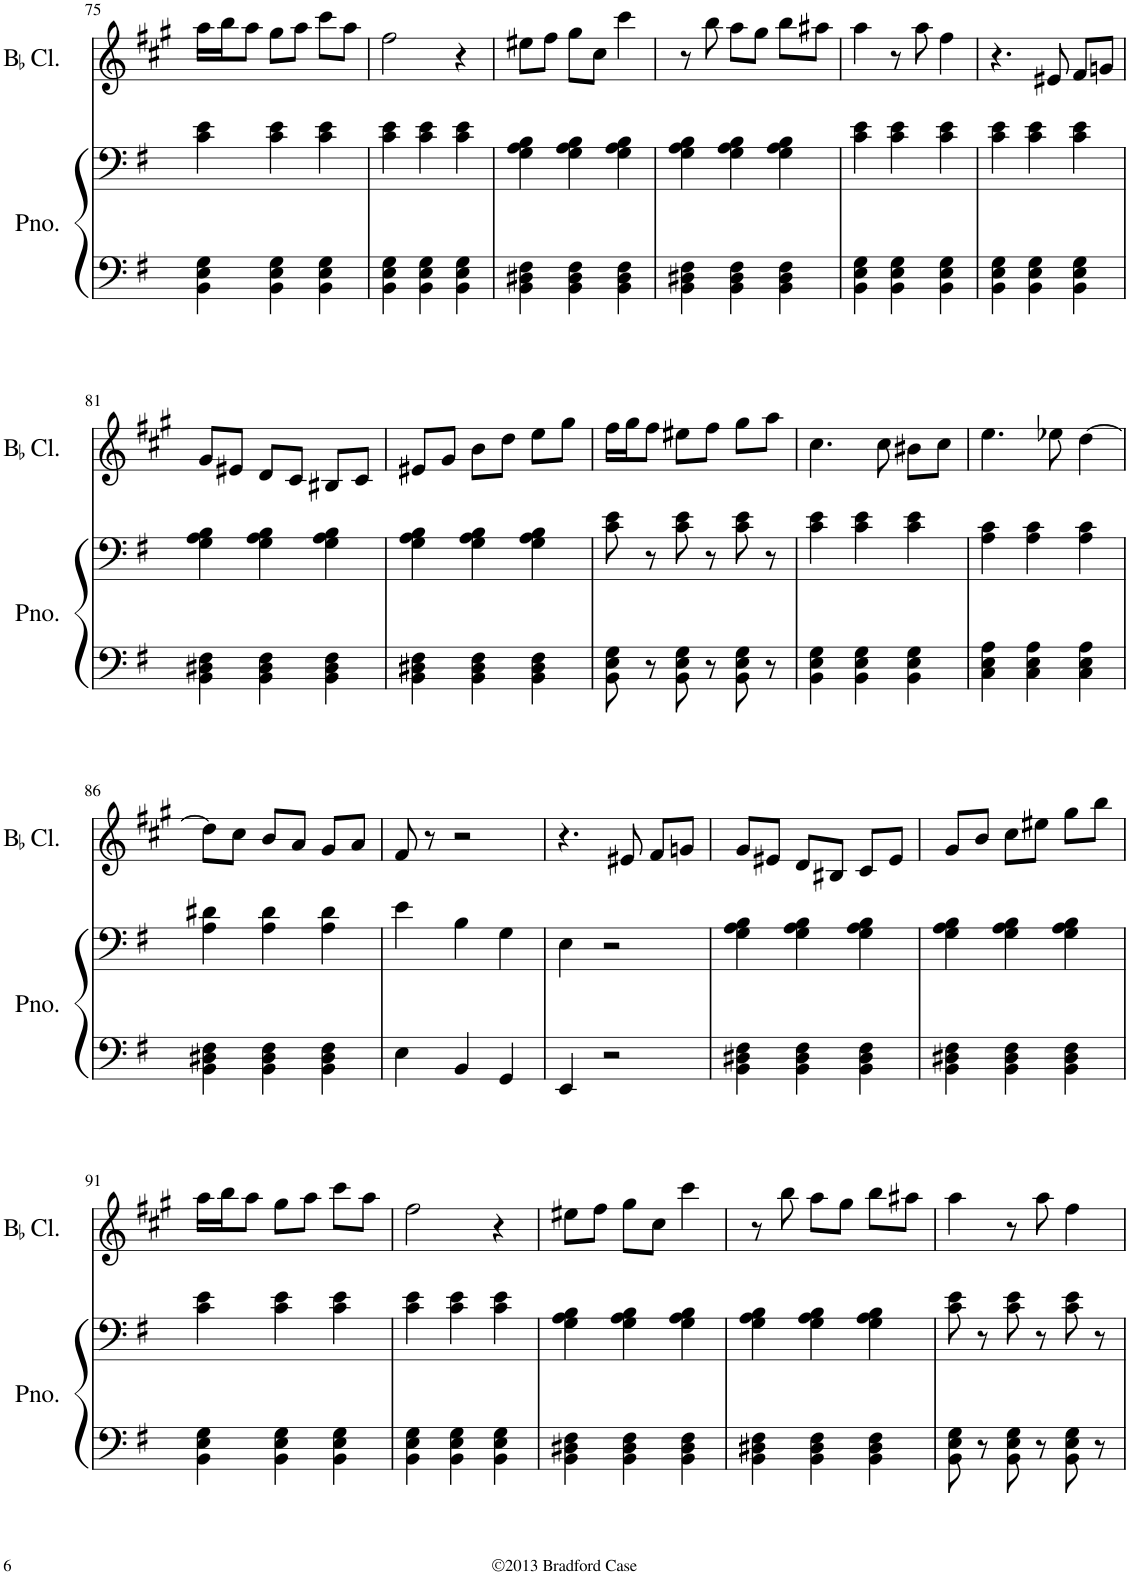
**kern	**kern	**kern
*part2	*part2	*part1
*staff3	*staff2	*staff1
*I"Piano	*	*I"BaccidentalFlat Clarinet
*I'Pno.	*	*I'BaccidentalFlat Cl.
!!LO:PB:g=z
*clefF4	*clefF4	*clefG2
*	*	*Trd1c2
*k[f#]	*k[f#]	*k[f#c#g#]
*M3/4	*M3/4	*M3/4
=75	=75	=75
4BB\ 4E\ 4G\	4c\ 4e\	16aa\LL
.	.	16bb\J
.	.	8aa\J
4BB\ 4E\ 4G\	4c\ 4e\	8gg#\L
.	.	8aa\J
4BB\ 4E\ 4G\	4c\ 4e\	8ccc#\L
.	.	8aa\J
=76	=76	=76
4BB\ 4E\ 4G\	4c\ 4e\	2ff#\
4BB\ 4E\ 4G\	4c\ 4e\	.
4BB\ 4E\ 4G\	4c\ 4e\	4r
=77	=77	=77
4BB\ 4D#X\ 4F#\	4G\ 4A\ 4B\	8ee#X\L
.	.	8ff#\J
4BB\ 4D#\ 4F#\	4G\ 4A\ 4B\	8gg#\L
.	.	8cc#\J
4BB\ 4D#\ 4F#\	4G\ 4A\ 4B\	4ccc#\
=78	=78	=78
4BB\ 4D#X\ 4F#\	4G\ 4A\ 4B\	8r
.	.	8bb\
4BB\ 4D#\ 4F#\	4G\ 4A\ 4B\	8aa\L
.	.	8gg#\J
4BB\ 4D#\ 4F#\	4G\ 4A\ 4B\	8bb\L
.	.	8aa#X\J
=79	=79	=79
4BB\ 4E\ 4G\	4c\ 4e\	4aa\
4BB\ 4E\ 4G\	4c\ 4e\	8r
.	.	8aa\
4BB\ 4E\ 4G\	4c\ 4e\	4ff#\
=80	=80	=80
4BB\ 4E\ 4G\	4c\ 4e\	4.r
4BB\ 4E\ 4G\	4c\ 4e\	.
.	.	8e#X/
4BB\ 4E\ 4G\	4c\ 4e\	8f#/L
.	.	8gn/J
!!LO:LB:g=z
=81	=81	=81
4BB\ 4D#X\ 4F#\	4G\ 4A\ 4B\	8g#/L
.	.	8e#X/J
4BB\ 4D#\ 4F#\	4G\ 4A\ 4B\	8d/L
.	.	8c#/J
4BB\ 4D#\ 4F#\	4G\ 4A\ 4B\	8B#X/L
.	.	8c#/J
=82	=82	=82
4BB\ 4D#X\ 4F#\	4G\ 4A\ 4B\	8e#X/L
.	.	8g#/J
4BB\ 4D#\ 4F#\	4G\ 4A\ 4B\	8b\L
.	.	8dd\J
4BB\ 4D#\ 4F#\	4G\ 4A\ 4B\	8ee\L
.	.	8gg#\J
=83	=83	=83
8BB\ 8E\ 8G\	8c\ 8e\	16ff#\LL
.	.	16gg#\J
8r	8r	8ff#\J
8BB\ 8E\ 8G\	8c\ 8e\	8ee#X\L
8r	8r	8ff#\J
8BB\ 8E\ 8G\	8c\ 8e\	8gg#\L
8r	8r	8aa\J
=84	=84	=84
4BB\ 4E\ 4G\	4c\ 4e\	4.cc#\
4BB\ 4E\ 4G\	4c\ 4e\	.
.	.	8cc#\
4BB\ 4E\ 4G\	4c\ 4e\	8b#X\L
.	.	8cc#\J
=85	=85	=85
4C\ 4E\ 4A\	4A\ 4c\	4.ee\
4C\ 4E\ 4A\	4A\ 4c\	.
.	.	8ee-X\
4C\ 4E\ 4A\	4A\ 4c\	[4dd\
!!LO:LB:g=z
=86	=86	=86
4BB\ 4D#X\ 4F#\	4A\ 4d#X\	8dd\L]
.	.	8cc#\J
4BB\ 4D#\ 4F#\	4A\ 4d#\	8b/L
.	.	8a/J
4BB\ 4D#\ 4F#\	4A\ 4d#\	8g#/L
.	.	8a/J
=87	=87	=87
4E\	4e\	8f#/
.	.	8r
4BB/	4B\	2r
4GG/	4G\	.
=88	=88	=88
4EE/	4E\	4.r
2r	2r	.
.	.	8e#X/
.	.	8f#/L
.	.	8gn/J
=89	=89	=89
4BB\ 4D#X\ 4F#\	4G\ 4A\ 4B\	8g#/L
.	.	8e#X/J
4BB\ 4D#\ 4F#\	4G\ 4A\ 4B\	8d/L
.	.	8B#X/J
4BB\ 4D#\ 4F#\	4G\ 4A\ 4B\	8c#/L
.	.	8e#/J
=90	=90	=90
4BB\ 4D#X\ 4F#\	4G\ 4A\ 4B\	8g#/L
.	.	8b/J
4BB\ 4D#\ 4F#\	4G\ 4A\ 4B\	8cc#\L
.	.	8ee#X\J
4BB\ 4D#\ 4F#\	4G\ 4A\ 4B\	8gg#\L
.	.	8bb\J
!!LO:LB:g=z
=91	=91	=91
4BB\ 4E\ 4G\	4c\ 4e\	16aa\LL
.	.	16bb\J
.	.	8aa\J
4BB\ 4E\ 4G\	4c\ 4e\	8gg#\L
.	.	8aa\J
4BB\ 4E\ 4G\	4c\ 4e\	8ccc#\L
.	.	8aa\J
=92	=92	=92
4BB\ 4E\ 4G\	4c\ 4e\	2ff#\
4BB\ 4E\ 4G\	4c\ 4e\	.
4BB\ 4E\ 4G\	4c\ 4e\	4r
=93	=93	=93
4BB\ 4D#X\ 4F#\	4G\ 4A\ 4B\	8ee#X\L
.	.	8ff#\J
4BB\ 4D#\ 4F#\	4G\ 4A\ 4B\	8gg#\L
.	.	8cc#\J
4BB\ 4D#\ 4F#\	4G\ 4A\ 4B\	4ccc#\
=94	=94	=94
4BB\ 4D#X\ 4F#\	4G\ 4A\ 4B\	8r
.	.	8bb\
4BB\ 4D#\ 4F#\	4G\ 4A\ 4B\	8aa\L
.	.	8gg#\J
4BB\ 4D#\ 4F#\	4G\ 4A\ 4B\	8bb\L
.	.	8aa#X\J
=95	=95	=95
8BB\ 8E\ 8G\	8c\ 8e\	4aa\
8r	8r	.
8BB\ 8E\ 8G\	8c\ 8e\	8r
8r	8r	8aa\
8BB\ 8E\ 8G\	8c\ 8e\	4ff#\
8r	8r	.
=	=	=
*-	*-	*-
